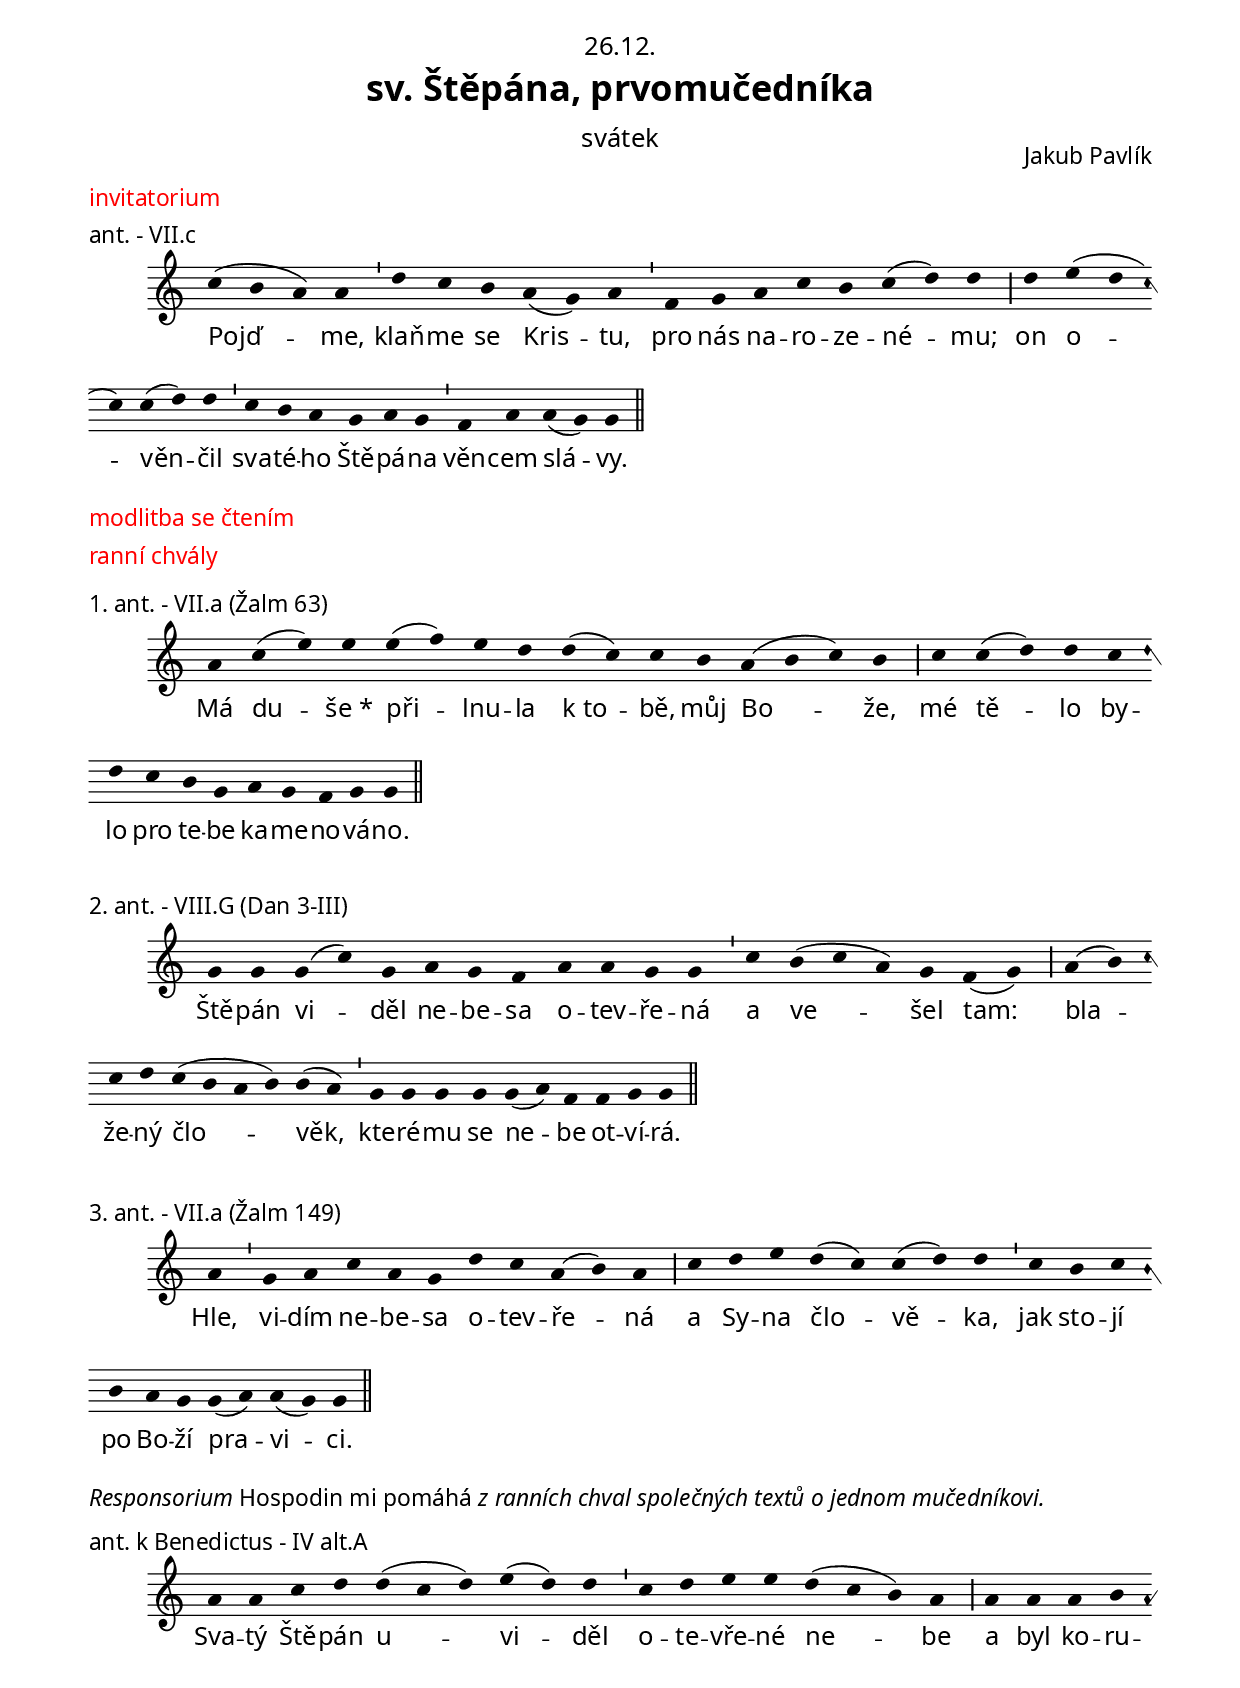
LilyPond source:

\version "2.16.0"

\include "../spolecne.ly"

\header {
  title = \markup\titleSvatek
            "sv. Štěpána, prvomučedníka"
            "svátek"
            26.12.
  composer = "Jakub Pavlík"
}

\markup {\nadpisHodinka {"invitatorium"}}

\score {
  \relative c'' {
    \choralniRezim
    c( b a) a \barMin d c b a( g) a \barMin
    f g a c b c( d) d \barMaior
    d e( d c) c( d) d \barMin c b a g a g \barMin
    f a a( g) g \barFinalis
  }
  \addlyrics {
    Pojď -- me, klaň -- me se Kris -- tu,
    pro nás na -- ro -- ze -- né -- mu;
    on o -- věn -- čil sva -- té -- ho Ště -- pá -- na
    věn -- cem slá -- vy.
  }
  \header {
    quid = "ant."
    modus = "VII"
    differentia = "c"
    psalmus = ""
    id = "invit"
    piece = \markup {\sestavTitulekBezZalmu}
  }
}

\markup {\nadpisHodinka {"modlitba se čtením"}}

\score {
  \relative c' {
    \choralniRezim

  }
  \addlyrics {
    Ště -- pán, pl -- ný Du -- cha sva -- té -- ho,
    po -- hle -- děl k_ne -- bi
    a spa -- třil Bo -- ží slá -- vu
    a Je -- ží -- še, jak sto -- jí po Bo -- ží pra -- vi -- ci.
  }
  \header {
    quid = "1. ant."
    modus = ""
    differentia = ""
    psalmus = "Žalm 2"
    id = "mc-a1"
    piece = \markup {\sestavTitulek}
  }
}

\score {
  \relative c' {
    \choralniRezim

  }
  \addlyrics {
    Ště -- pán kle -- sl na ko -- le -- na
    a hla -- si -- tě zvo -- lal:
    Pa -- ne Je -- ží -- ši,
    ne -- při -- čí -- tej jim ten -- to hřích.
  }
  \header {
    quid = "2. ant."
    modus = ""
    differentia = ""
    psalmus = "Žalm 11"
    id = "mc-a2"
    piece = \markup {\sestavTitulek}
  }
}

\score {
  \relative c' {
    \choralniRezim

  }
  \addlyrics {
    Ni -- kdo ne -- mo -- hl ob -- stát před je -- ho moud -- ros -- tí
    a Du -- chem, kte -- rý z_ně -- ho mlu -- vil.
  }
  \header {
    quid = "3. ant."
    modus = ""
    differentia = ""
    psalmus = "Žalm 17"
    id = "mc-a3"
    piece = \markup {\sestavTitulek}
  }
}

\markup {\nadpisHodinka {"ranní chvály"}}

\score {
  \relative c'' {
    \choralniRezim
    a4 c( e) e e( f) e d d( c) c b a( b c) b \barMaior
    c c( d) d c d c b g a g f g g \barFinalis
  }
  \addlyrics {
    Má du -- še_* při -- lnu -- la k_to -- bě, můj Bo -- že,
    mé tě -- lo by -- lo pro te -- be ka -- me -- no -- vá -- no.
  }
  \header {
    quid = "1. ant."
    modus = "VII"
    differentia = "a"
    psalmus = "Žalm 63"
    id = "rch-a1"
    fons = "Vavrinec; jen prvni pulka"
    fial = "fial://sanktoral/0810vavrinec.ly#rch-a1"
    piece = \markup {\sestavTitulek}
  }
}

\score {
  \relative c'' {
    \choralniRezim
    g4 g g( c) g a g f a a g g \barMin
    c b( c a) g f( g) \barMaior
    a( b) c d c( b a b) b( a) \barMin
    g g g g g( a) f f g g \barFinalis
  }
  \addlyrics {
    Ště -- pán vi -- děl ne -- be -- sa o -- tev -- ře -- ná
    a ve -- šel tam:
    bla -- že -- ný člo -- věk,
    kte -- ré -- mu se ne -- be ot -- ví -- rá.
  }
  \header {
    quid = "2. ant."
    modus = "VIII"
    differentia = "G"
    psalmus = "Dan 3-III"
    id = "rch-a2"
    piece = \markup {\sestavTitulek}
  }
}

\score {
  \relative c'' {
    \choralniRezim
    a4 \barMin g a c a g d' c a( b) a \barMaior
    c d e d( c) c( d) d \barMin
    c b c b a g g( a) a( g) g \barFinalis
  }
  \addlyrics {
    Hle, vi -- dím ne -- be -- sa o -- tev -- ře -- ná
    a Sy -- na člo -- vě -- ka,
    jak sto -- jí po Bo -- ží pra -- vi -- ci.
  }
  \header {
    quid = "3. ant."
    modus = "VII"
    differentia = "a"
    psalmus = "Žalm 149"
    id = "rch-a3"
    piece = \markup {\sestavTitulek}
  }
}

\markup\italic{
  Responsorium \upright{Hospodin mi pomáhá}
  z ranních chval společných textů o jednom mučedníkovi.
}

\score {
  \relative c'' {
    \choralniRezim
    a4 a c d d( c d) e( d) d \barMin c d e e d( c b) a \barMaior
    a a a b a g c( d c) a g a a a \barFinalis
  }
  \addlyrics {
    Sva -- tý Ště -- pán u -- vi -- děl o -- te -- vře -- né ne -- be
    a byl ko -- ru -- no -- ván slá -- vou mu -- čed -- ní -- ků.
  }
  \header {
    quid = "ant. k Benedictus"
    modus = "IV alt"
    differentia = "A"
    psalmus = ""
    id = "rch-aben"
    piece = \markup {\sestavTitulekBezZalmu}
  }
}